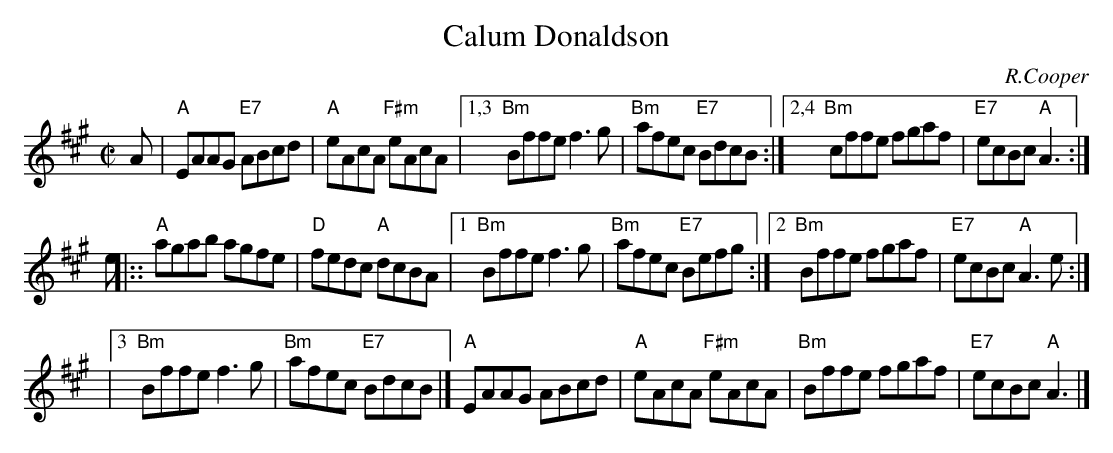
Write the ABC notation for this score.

X:1
T: Calum Donaldson
C: R.Cooper
M: C|
L: 1/8
K: A
A |\
"A"EAAG "E7"ABcd | "A"eAcA "F#m"eAcA |\
[1,3 "Bm"Bffe f3g | "Bm"afec "E7"BdcB :|\
[2,4"Bm"cffe fgaf | "E7"ecBc "A"A3 :|
e |::\
"A"agab agfe | "D"fedc "A"dcBA |\
[1 "Bm"Bffe f3g | "Bm"afec "E7"Befg :|\
[2 "Bm"Bffe fgaf | "E7"ecBc "A"A3e :|
|[3 "Bm"Bffe f3g | "Bm"afec "E7"BdcB |]\
"A"EAAG ABcd | "A"eAcA "F#m"eAcA |\
"Bm"Bffe fgaf | "E7"ecBc "A"A3 |]
